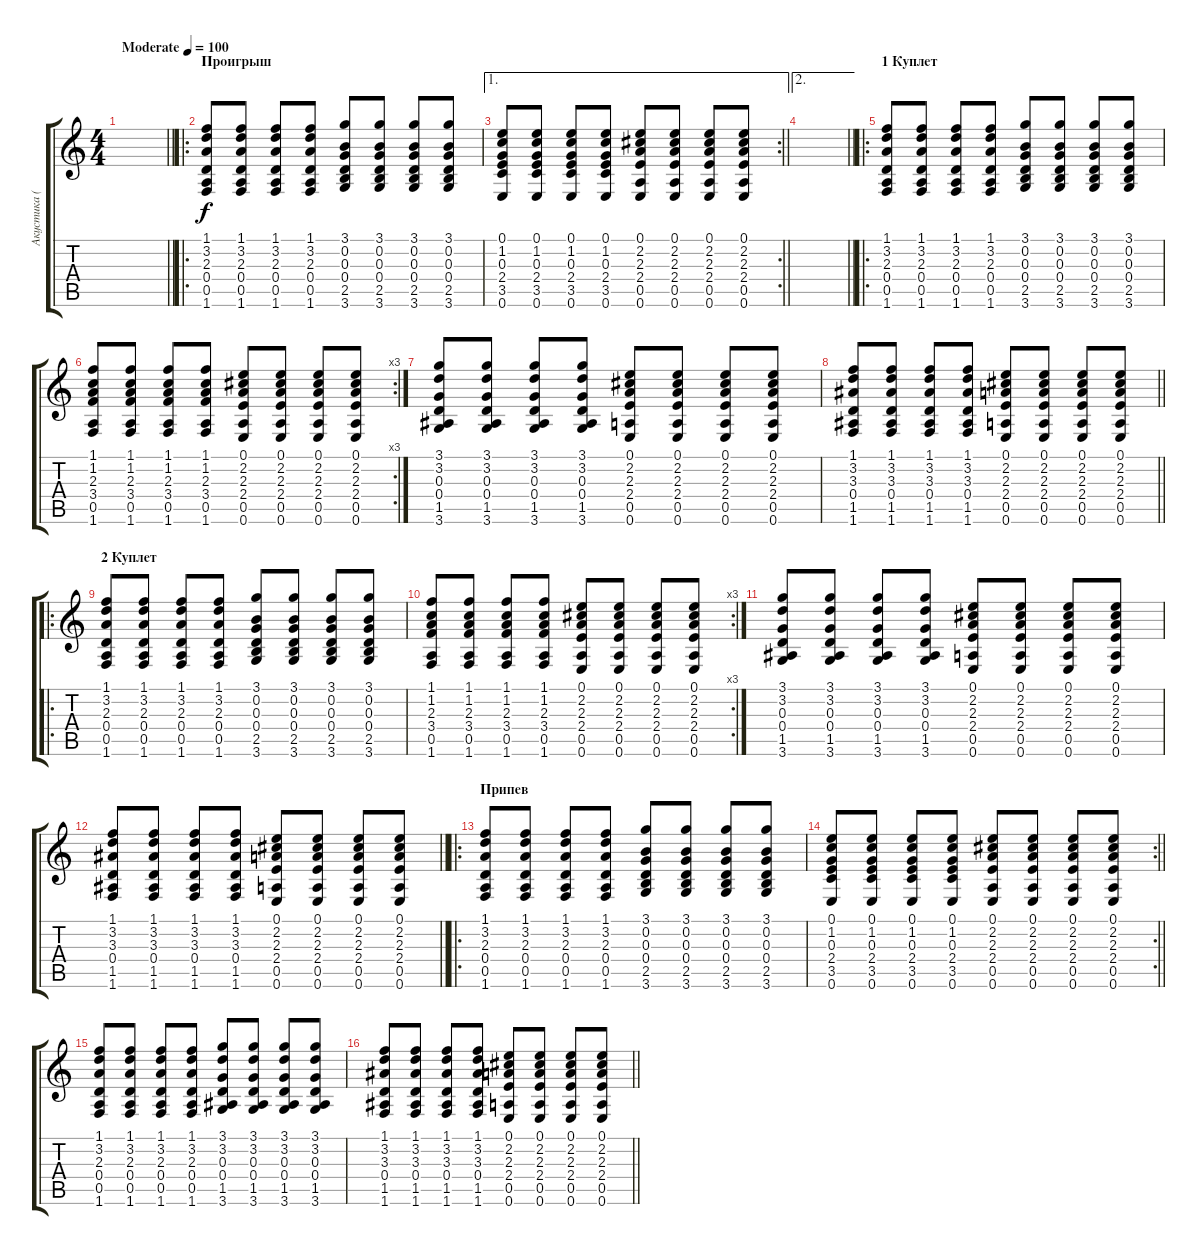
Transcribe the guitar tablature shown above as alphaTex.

\track ("Акустика (Егор Летов)" "Акустика (") {instrument acousticguitarsteel}
\staff {score tabs}
\tuning (E4 B3 G3 D3 A2 E2) {hide}
\ts (4 4)
\tempo (100 "Moderate")
\clef g2
\barLineRight lightlight
\ks c
|
\ro
\section ("" "Проигрыш")
(1.1 3.2 2.3 0.4 0.5 1.6).8 (1.1 3.2 2.3 0.4 0.5 1.6).8 (1.1 3.2 2.3 0.4 0.5 1.6).8 (1.1 3.2 2.3 0.4 0.5 1.6).8 (3.1 0.2 0.3 0.4 2.5 3.6).8 (3.1 0.2 0.3 0.4 2.5 3.6).8 (3.1 0.2 0.3 0.4 2.5 3.6).8 (3.1 0.2 0.3 0.4 2.5 3.6).8 |
\ae 1
\rc 2
\barLineRight lightlight
(0.1 1.2 0.3 2.4 3.5 0.6).8 (0.1 1.2 0.3 2.4 3.5 0.6).8 (0.1 1.2 0.3 2.4 3.5 0.6).8 (0.1 1.2 0.3 2.4 3.5 0.6).8 (0.1 2.2 2.3 2.4 0.5 0.6).8 (0.1 2.2 2.3 2.4 0.5 0.6).8 (0.1 2.2 2.3 2.4 0.5 0.6).8 (0.1 2.2 2.3 2.4 0.5 0.6).8 |
\ae 2
\barLineRight lightlight
|
\ro
\section ("" "1 Куплет")
(1.1 3.2 2.3 0.4 0.5 1.6).8 (1.1 3.2 2.3 0.4 0.5 1.6).8 (1.1 3.2 2.3 0.4 0.5 1.6).8 (1.1 3.2 2.3 0.4 0.5 1.6).8 (3.1 0.2 0.3 0.4 2.5 3.6).8 (3.1 0.2 0.3 0.4 2.5 3.6).8 (3.1 0.2 0.3 0.4 2.5 3.6).8 (3.1 0.2 0.3 0.4 2.5 3.6).8 |
\rc 3
(1.1 1.2 2.3 3.4 0.5 1.6).8 (1.1 1.2 2.3 3.4 0.5 1.6).8 (1.1 1.2 2.3 3.4 0.5 1.6).8 (1.1 1.2 2.3 3.4 0.5 1.6).8 (0.1 2.2 2.3 2.4 0.5 0.6).8 (0.1 2.2 2.3 2.4 0.5 0.6).8 (0.1 2.2 2.3 2.4 0.5 0.6).8 (0.1 2.2 2.3 2.4 0.5 0.6).8 |
(3.1 3.2 0.3 0.4 1.5 3.6).8 (3.1 3.2 0.3 0.4 1.5 3.6).8 (3.1 3.2 0.3 0.4 1.5 3.6).8 (3.1 3.2 0.3 0.4 1.5 3.6).8 (0.1 2.2 2.3 2.4 0.5 0.6).8 (0.1 2.2 2.3 2.4 0.5 0.6).8 (0.1 2.2 2.3 2.4 0.5 0.6).8 (0.1 2.2 2.3 2.4 0.5 0.6).8 |
\barLineRight lightlight
(1.1 3.2 3.3 0.4 1.5 1.6).8 (1.1 3.2 3.3 0.4 1.5 1.6).8 (1.1 3.2 3.3 0.4 1.5 1.6).8 (1.1 3.2 3.3 0.4 1.5 1.6).8 (0.1 2.2 2.3 2.4 0.5 0.6).8 (0.1 2.2 2.3 2.4 0.5 0.6).8 (0.1 2.2 2.3 2.4 0.5 0.6).8 (0.1 2.2 2.3 2.4 0.5 0.6).8 |
\ro
\section ("" "2 Куплет")
(1.1 3.2 2.3 0.4 0.5 1.6).8 (1.1 3.2 2.3 0.4 0.5 1.6).8 (1.1 3.2 2.3 0.4 0.5 1.6).8 (1.1 3.2 2.3 0.4 0.5 1.6).8 (3.1 0.2 0.3 0.4 2.5 3.6).8 (3.1 0.2 0.3 0.4 2.5 3.6).8 (3.1 0.2 0.3 0.4 2.5 3.6).8 (3.1 0.2 0.3 0.4 2.5 3.6).8 |
\rc 3
(1.1 1.2 2.3 3.4 0.5 1.6).8 (1.1 1.2 2.3 3.4 0.5 1.6).8 (1.1 1.2 2.3 3.4 0.5 1.6).8 (1.1 1.2 2.3 3.4 0.5 1.6).8 (0.1 2.2 2.3 2.4 0.5 0.6).8 (0.1 2.2 2.3 2.4 0.5 0.6).8 (0.1 2.2 2.3 2.4 0.5 0.6).8 (0.1 2.2 2.3 2.4 0.5 0.6).8 |
(3.1 3.2 0.3 0.4 1.5 3.6).8 (3.1 3.2 0.3 0.4 1.5 3.6).8 (3.1 3.2 0.3 0.4 1.5 3.6).8 (3.1 3.2 0.3 0.4 1.5 3.6).8 (0.1 2.2 2.3 2.4 0.5 0.6).8 (0.1 2.2 2.3 2.4 0.5 0.6).8 (0.1 2.2 2.3 2.4 0.5 0.6).8 (0.1 2.2 2.3 2.4 0.5 0.6).8 |
\barLineRight lightlight
(1.1 3.2 3.3 0.4 1.5 1.6).8 (1.1 3.2 3.3 0.4 1.5 1.6).8 (1.1 3.2 3.3 0.4 1.5 1.6).8 (1.1 3.2 3.3 0.4 1.5 1.6).8 (0.1 2.2 2.3 2.4 0.5 0.6).8 (0.1 2.2 2.3 2.4 0.5 0.6).8 (0.1 2.2 2.3 2.4 0.5 0.6).8 (0.1 2.2 2.3 2.4 0.5 0.6).8 |
\ro
\section ("" "Припев")
(1.1 3.2 2.3 0.4 0.5 1.6).8 (1.1 3.2 2.3 0.4 0.5 1.6).8 (1.1 3.2 2.3 0.4 0.5 1.6).8 (1.1 3.2 2.3 0.4 0.5 1.6).8 (3.1 0.2 0.3 0.4 2.5 3.6).8 (3.1 0.2 0.3 0.4 2.5 3.6).8 (3.1 0.2 0.3 0.4 2.5 3.6).8 (3.1 0.2 0.3 0.4 2.5 3.6).8 |
\rc 2
\barLineRight lightlight
(0.1 1.2 0.3 2.4 3.5 0.6).8 (0.1 1.2 0.3 2.4 3.5 0.6).8 (0.1 1.2 0.3 2.4 3.5 0.6).8 (0.1 1.2 0.3 2.4 3.5 0.6).8 (0.1 2.2 2.3 2.4 0.5 0.6).8 (0.1 2.2 2.3 2.4 0.5 0.6).8 (0.1 2.2 2.3 2.4 0.5 0.6).8 (0.1 2.2 2.3 2.4 0.5 0.6).8 |
(1.1 3.2 2.3 0.4 0.5 1.6).8 (1.1 3.2 2.3 0.4 0.5 1.6).8 (1.1 3.2 2.3 0.4 0.5 1.6).8 (1.1 3.2 2.3 0.4 0.5 1.6).8 (3.1 3.2 0.3 0.4 1.5 3.6).8 (3.1 3.2 0.3 0.4 1.5 3.6).8 (3.1 3.2 0.3 0.4 1.5 3.6).8 (3.1 3.2 0.3 0.4 1.5 3.6).8 |
\barLineRight lightlight
(1.1 3.2 3.3 0.4 1.5 1.6).8 (1.1 3.2 3.3 0.4 1.5 1.6).8 (1.1 3.2 3.3 0.4 1.5 1.6).8 (1.1 3.2 3.3 0.4 1.5 1.6).8 (0.1 2.2 2.3 2.4 0.5 0.6).8 (0.1 2.2 2.3 2.4 0.5 0.6).8 (0.1 2.2 2.3 2.4 0.5 0.6).8 (0.1 2.2 2.3 2.4 0.5 0.6).8
